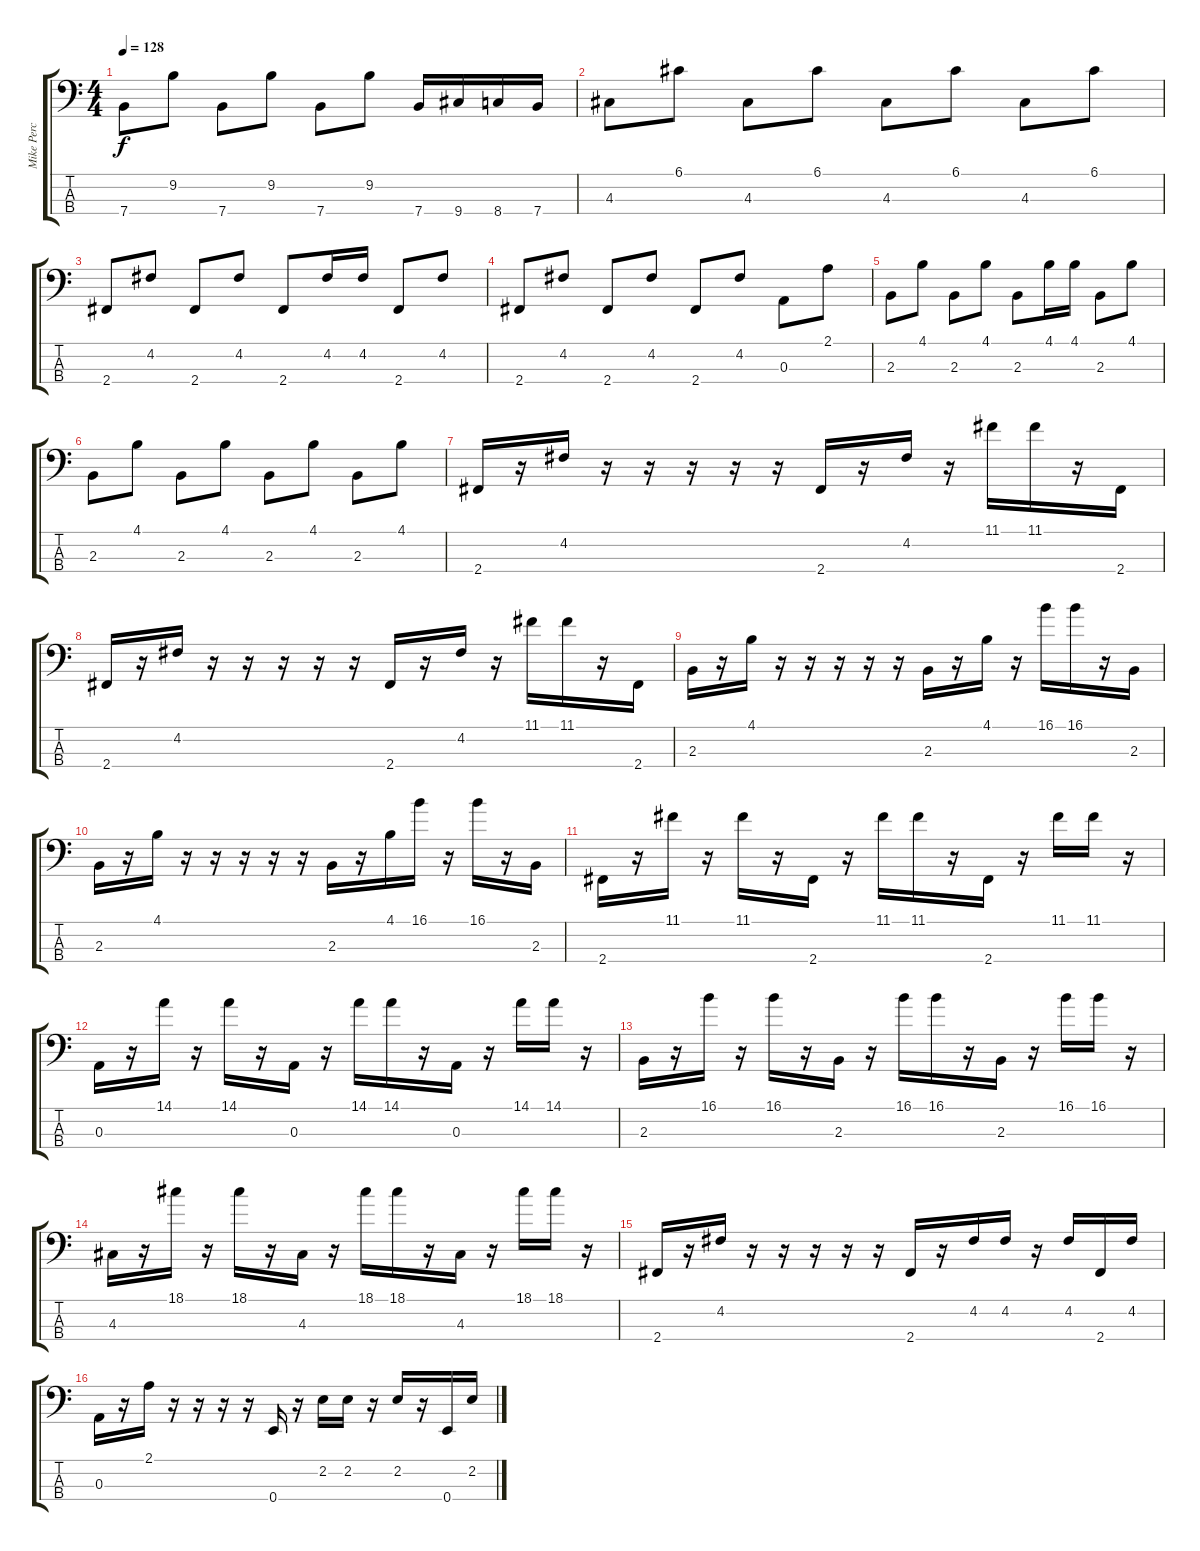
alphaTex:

\track (" Mike Percy" " Mike Perc") {instrument electricguitarclean}
\staff {score tabs}
\tuning (G2 D2 A1 E1) {hide}
\ts (4 4)
\tempo 128
\clef f4
\ks c
7.4.8{dy f} 9.2.8 7.4.8 9.2.8 7.4.8 9.2.8 7.4.16 9.4.16 8.4.16 7.4.16 |
4.3.8 6.1.8 4.3.8 6.1.8 4.3.8 6.1.8 4.3.8 6.1.8 |
2.4.8 4.2.8 2.4.8 4.2.8 2.4.8 4.2.16 4.2.16 2.4.8 4.2.8 |
2.4.8 4.2.8 2.4.8 4.2.8 2.4.8 4.2.8 0.3.8 2.1.8 |
2.3.8 4.1.8 2.3.8 4.1.8 2.3.8 4.1.16 4.1.16 2.3.8 4.1.8 |
2.3.8 4.1.8 2.3.8 4.1.8 2.3.8 4.1.8 2.3.8 4.1.8 |
2.4.16 r.16 4.2.16 r.16 r.16 r.16 r.16 r.16 2.4.16 r.16 4.2.16 r.16 11.1.16 11.1.16 r.16 2.4.16 |
2.4.16 r.16 4.2.16 r.16 r.16 r.16 r.16 r.16 2.4.16 r.16 4.2.16 r.16 11.1.16 11.1.16 r.16 2.4.16 |
2.3.16 r.16 4.1.16 r.16 r.16 r.16 r.16 r.16 2.3.16 r.16 4.1.16 r.16 16.1.16 16.1.16 r.16 2.3.16 |
2.3.16 r.16 4.1.16 r.16 r.16 r.16 r.16 r.16 2.3.16 r.16 4.1.16 16.1.16 r.16 16.1.16 r.16 2.3.16 |
2.4.16 r.16 11.1.16 r.16 11.1.16 r.16 2.4.16 r.16 11.1.16 11.1.16 r.16 2.4.16 r.16 11.1.16 11.1.16 r.16 |
0.3.16 r.16 14.1.16 r.16 14.1.16 r.16 0.3.16 r.16 14.1.16 14.1.16 r.16 0.3.16 r.16 14.1.16 14.1.16 r.16 |
2.3.16 r.16 16.1.16 r.16 16.1.16 r.16 2.3.16 r.16 16.1.16 16.1.16 r.16 2.3.16 r.16 16.1.16 16.1.16 r.16 |
4.3.16 r.16 18.1.16 r.16 18.1.16 r.16 4.3.16 r.16 18.1.16 18.1.16 r.16 4.3.16 r.16 18.1.16 18.1.16 r.16 |
2.4.16 r.16 4.2.16 r.16 r.16 r.16 r.16 r.16 2.4.16 r.16 4.2.16 4.2.16 r.16 4.2.16 2.4.16 4.2.16 |
0.3.16 r.16 2.1.16 r.16 r.16 r.16 r.16 0.4.16 r.16 2.2.16 2.2.16 r.16 2.2.16 r.16 0.4.16 2.2.16
